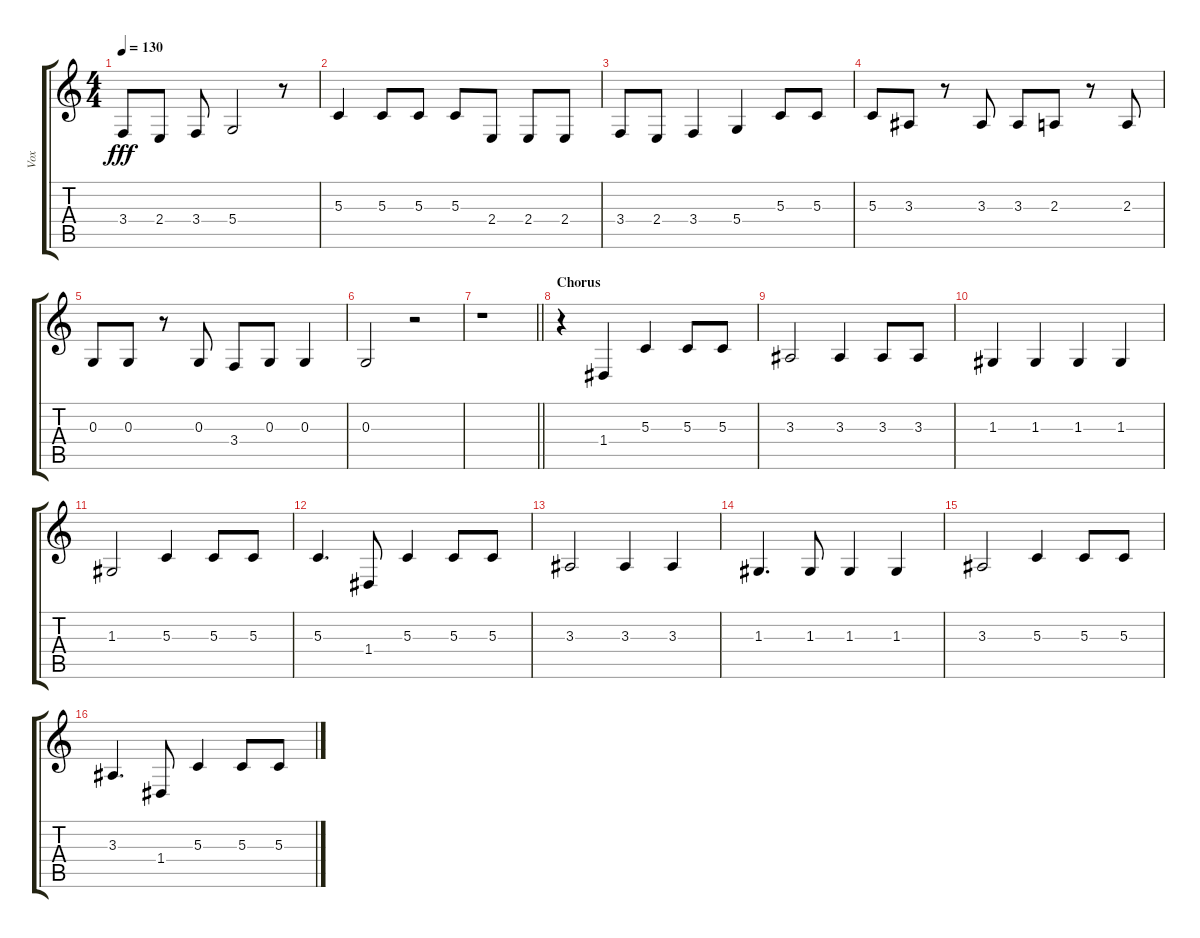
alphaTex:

\track ("Vox" "Vox") {instrument flute}
\staff {score tabs}
\tuning (E4 B3 G3 D3 A2 E2) {hide}
\ts (4 4)
\tempo 130
\clef g2
\ks c
3.4.8{dy fff} 2.4.8 3.4.8 5.4.2 r.8 |
5.3.4 5.3.8 5.3.8 5.3.8 2.4.8 2.4.8 2.4.8 |
3.4.8 2.4.8 3.4.4 5.4.4 5.3.8 5.3.8 |
5.3.8 3.3.8 r.8 3.3.8 3.3.8 2.3.8 r.8 2.3.8 |
0.3.8 0.3.8 r.8 0.3.8 3.4.8 0.3.8 0.3.4 |
0.3.2 r.2 |
\barLineRight lightlight
r.1 |
\section ("" "Chorus")
r.4 1.4.4 5.3.4 5.3.8 5.3.8 |
3.3.2 3.3.4 3.3.8 3.3.8 |
1.3.4 1.3.4 1.3.4 1.3.4 |
1.3.2 5.3.4 5.3.8 5.3.8 |
5.3.4{d} 1.4.8 5.3.4 5.3.8 5.3.8 |
3.3.2 3.3.4 3.3.4 |
1.3.4{d} 1.3.8 1.3.4 1.3.4 |
3.3.2 5.3.4 5.3.8 5.3.8 |
3.3.4{d} 1.4.8 5.3.4 5.3.8 5.3.8
